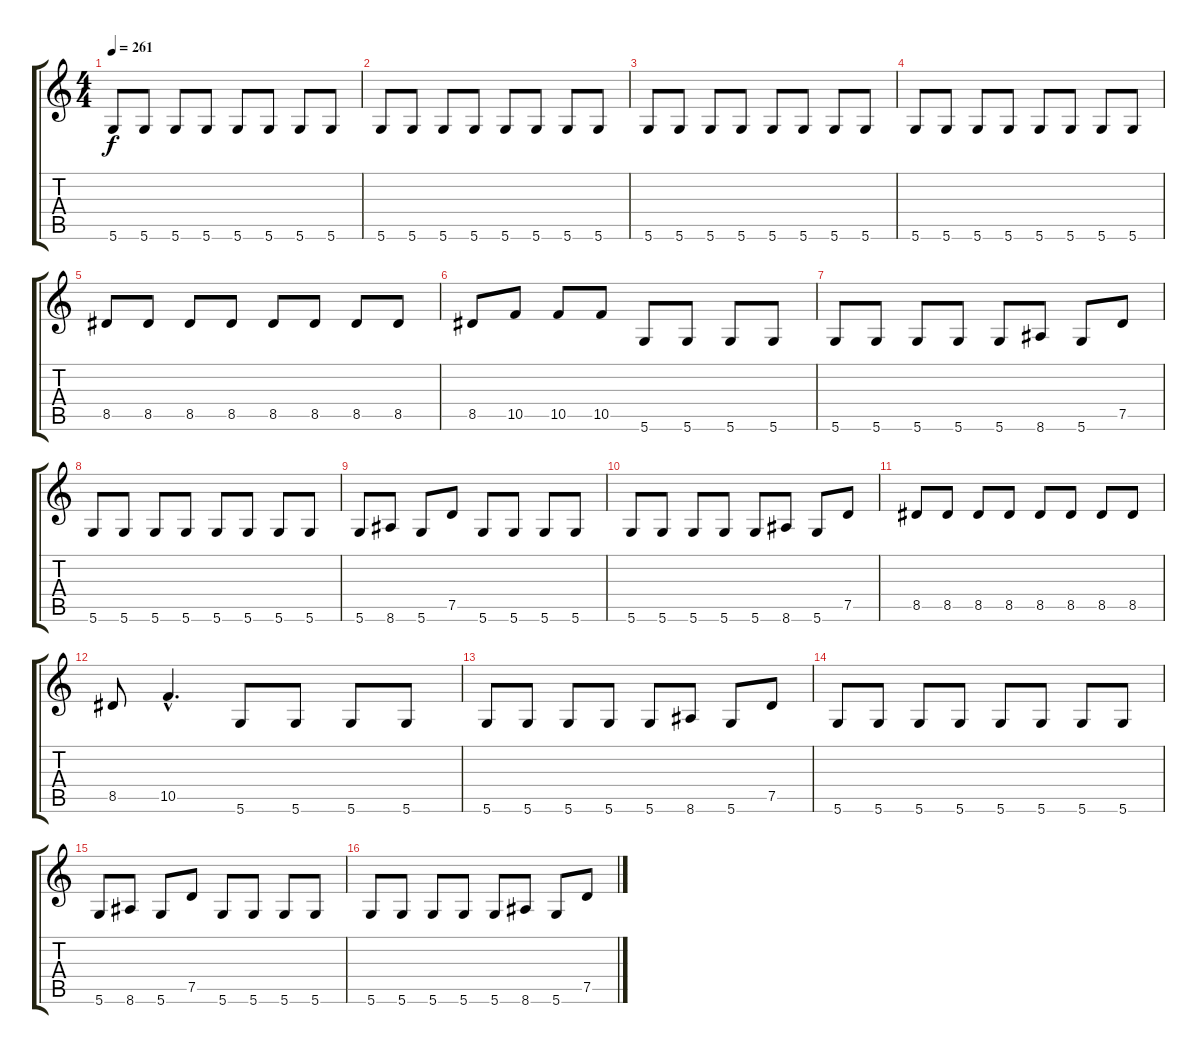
\track "" {instrument distortionguitar}
\staff {score tabs}
\tuning (D4 A3 F3 C3 G2 D2) {hide}
\ts (4 4)
\tempo 261
\clef g2
\ks c
5.6.8{dy f} 5.6.8 5.6.8 5.6.8 5.6.8 5.6.8 5.6.8 5.6.8 |
5.6.8 5.6.8 5.6.8 5.6.8 5.6.8 5.6.8 5.6.8 5.6.8 |
5.6.8 5.6.8 5.6.8 5.6.8 5.6.8 5.6.8 5.6.8 5.6.8 |
5.6.8 5.6.8 5.6.8 5.6.8 5.6.8 5.6.8 5.6.8 5.6.8 |
8.5.8 8.5.8 8.5.8 8.5.8 8.5.8 8.5.8 8.5.8 8.5.8 |
8.5.8 10.5.8 10.5.8 10.5.8 5.6.8 5.6.8 5.6.8 5.6.8 |
5.6.8 5.6.8 5.6.8 5.6.8 5.6.8 8.6.8 5.6.8 7.5.8 |
5.6.8 5.6.8 5.6.8 5.6.8 5.6.8 5.6.8 5.6.8 5.6.8 |
5.6.8 8.6.8 5.6.8 7.5.8 5.6.8 5.6.8 5.6.8 5.6.8 |
5.6.8 5.6.8 5.6.8 5.6.8 5.6.8 8.6.8 5.6.8 7.5.8 |
8.5.8 8.5.8 8.5.8 8.5.8 8.5.8 8.5.8 8.5.8 8.5.8 |
8.5.8 10.5{hac}.4{d} 5.6.8 5.6.8 5.6.8 5.6.8 |
5.6.8 5.6.8 5.6.8 5.6.8 5.6.8 8.6.8 5.6.8 7.5.8 |
5.6.8 5.6.8 5.6.8 5.6.8 5.6.8 5.6.8 5.6.8 5.6.8 |
5.6.8 8.6.8 5.6.8 7.5.8 5.6.8 5.6.8 5.6.8 5.6.8 |
5.6.8 5.6.8 5.6.8 5.6.8 5.6.8 8.6.8 5.6.8 7.5.8
